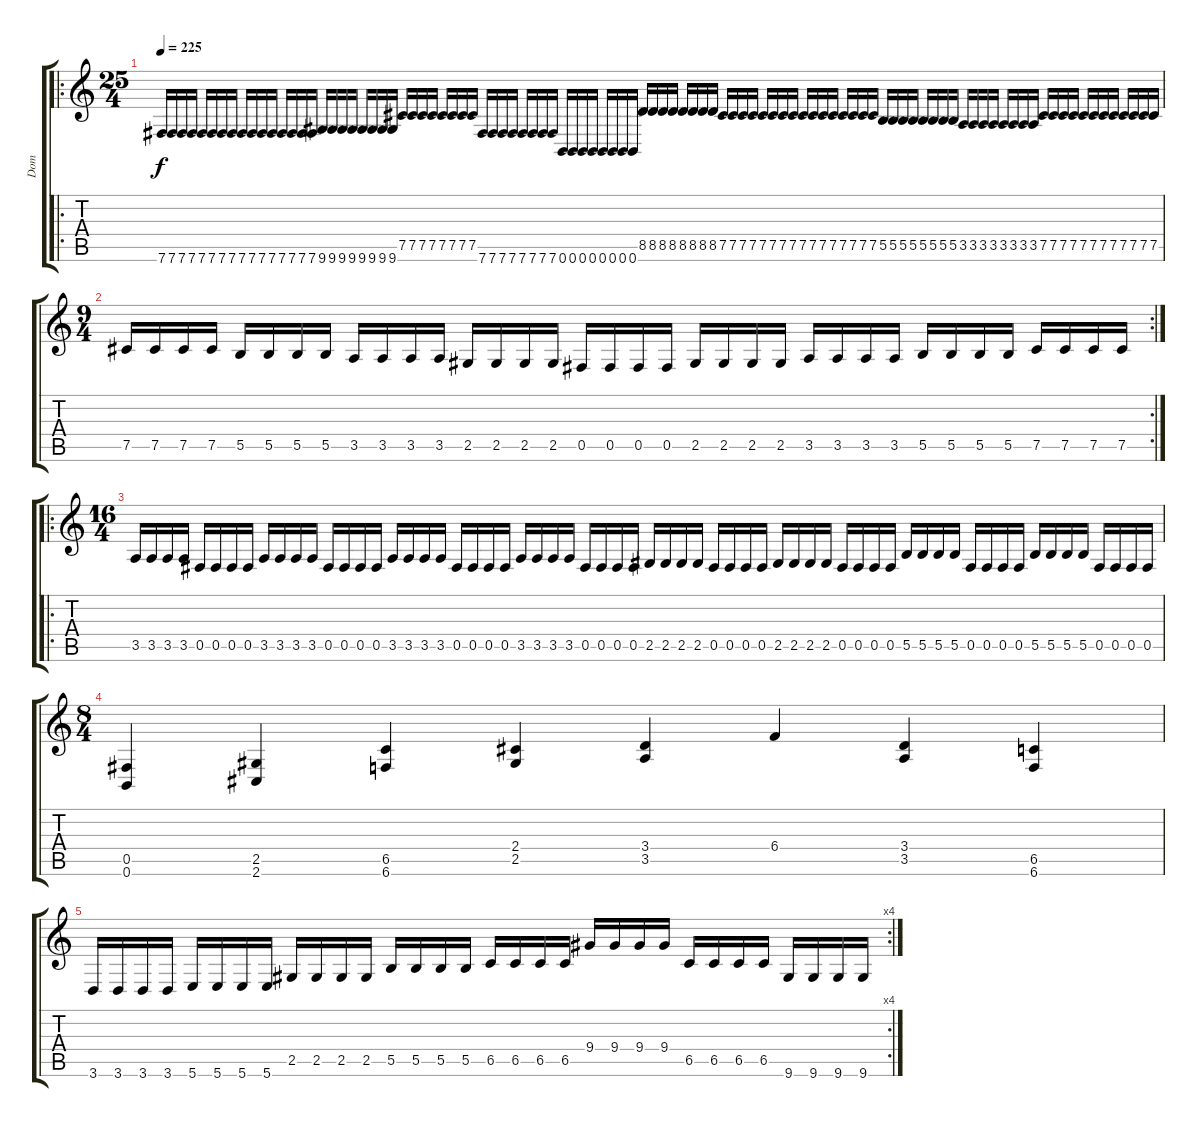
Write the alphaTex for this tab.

\track ("Dom" "Dom") {instrument distortionguitar}
\staff {score tabs}
\tuning (Db4 Ab3 E3 B2 Gb2 B1) {hide}
\ro
\ts (25 4)
\tempo 225
\clef g2
\ks c
7.6.16{dy f} 7.6.16 7.6.16 7.6.16 7.6.16 7.6.16 7.6.16 7.6.16 7.6.16 7.6.16 7.6.16 7.6.16 7.6.16 7.6.16 7.6.16 7.6.16 9.6.16 9.6.16 9.6.16 9.6.16 9.6.16 9.6.16 9.6.16 9.6.16 7.5.16 7.5.16 7.5.16 7.5.16 7.5.16 7.5.16 7.5.16 7.5.16 7.6.16 7.6.16 7.6.16 7.6.16 7.6.16 7.6.16 7.6.16 7.6.16 0.6.16 0.6.16 0.6.16 0.6.16 0.6.16 0.6.16 0.6.16 0.6.16 8.5.16 8.5.16 8.5.16 8.5.16 8.5.16 8.5.16 8.5.16 8.5.16 7.5.16 7.5.16 7.5.16 7.5.16 7.5.16 7.5.16 7.5.16 7.5.16 7.5.16 7.5.16 7.5.16 7.5.16 7.5.16 7.5.16 7.5.16 7.5.16 5.5.16 5.5.16 5.5.16 5.5.16 5.5.16 5.5.16 5.5.16 5.5.16 3.5.16 3.5.16 3.5.16 3.5.16 3.5.16 3.5.16 3.5.16 3.5.16 7.5.16 7.5.16 7.5.16 7.5.16 7.5.16 7.5.16 7.5.16 7.5.16 7.5.16 7.5.16 7.5.16 7.5.16 |
\rc 2
\ts (9 4)
7.5.16 7.5.16 7.5.16 7.5.16 5.5.16 5.5.16 5.5.16 5.5.16 3.5.16 3.5.16 3.5.16 3.5.16 2.5.16 2.5.16 2.5.16 2.5.16 0.5.16 0.5.16 0.5.16 0.5.16 2.5.16 2.5.16 2.5.16 2.5.16 3.5.16 3.5.16 3.5.16 3.5.16 5.5.16 5.5.16 5.5.16 5.5.16 7.5.16 7.5.16 7.5.16 7.5.16 |
\ro
\ts (16 4)
3.5.16 3.5.16 3.5.16 3.5.16 0.5.16 0.5.16 0.5.16 0.5.16 3.5.16 3.5.16 3.5.16 3.5.16 0.5.16 0.5.16 0.5.16 0.5.16 3.5.16 3.5.16 3.5.16 3.5.16 0.5.16 0.5.16 0.5.16 0.5.16 3.5.16 3.5.16 3.5.16 3.5.16 0.5.16 0.5.16 0.5.16 0.5.16 2.5.16 2.5.16 2.5.16 2.5.16 0.5.16 0.5.16 0.5.16 0.5.16 2.5.16 2.5.16 2.5.16 2.5.16 0.5.16 0.5.16 0.5.16 0.5.16 5.5.16 5.5.16 5.5.16 5.5.16 0.5.16 0.5.16 0.5.16 0.5.16 5.5.16 5.5.16 5.5.16 5.5.16 0.5.16 0.5.16 0.5.16 0.5.16 |
\ts (8 4)
(0.5 0.6).4 (2.5 2.6).4 (6.5 6.6).4 (2.4 2.5).4 (3.4 3.5).4 6.4.4 (3.4 3.5).4 (6.5 6.6).4 |
\rc 4
3.6.16 3.6.16 3.6.16 3.6.16 5.6.16 5.6.16 5.6.16 5.6.16 2.5.16 2.5.16 2.5.16 2.5.16 5.5.16 5.5.16 5.5.16 5.5.16 6.5.16 6.5.16 6.5.16 6.5.16 9.4.16 9.4.16 9.4.16 9.4.16 6.5.16 6.5.16 6.5.16 6.5.16 9.6.16 9.6.16 9.6.16 9.6.16
